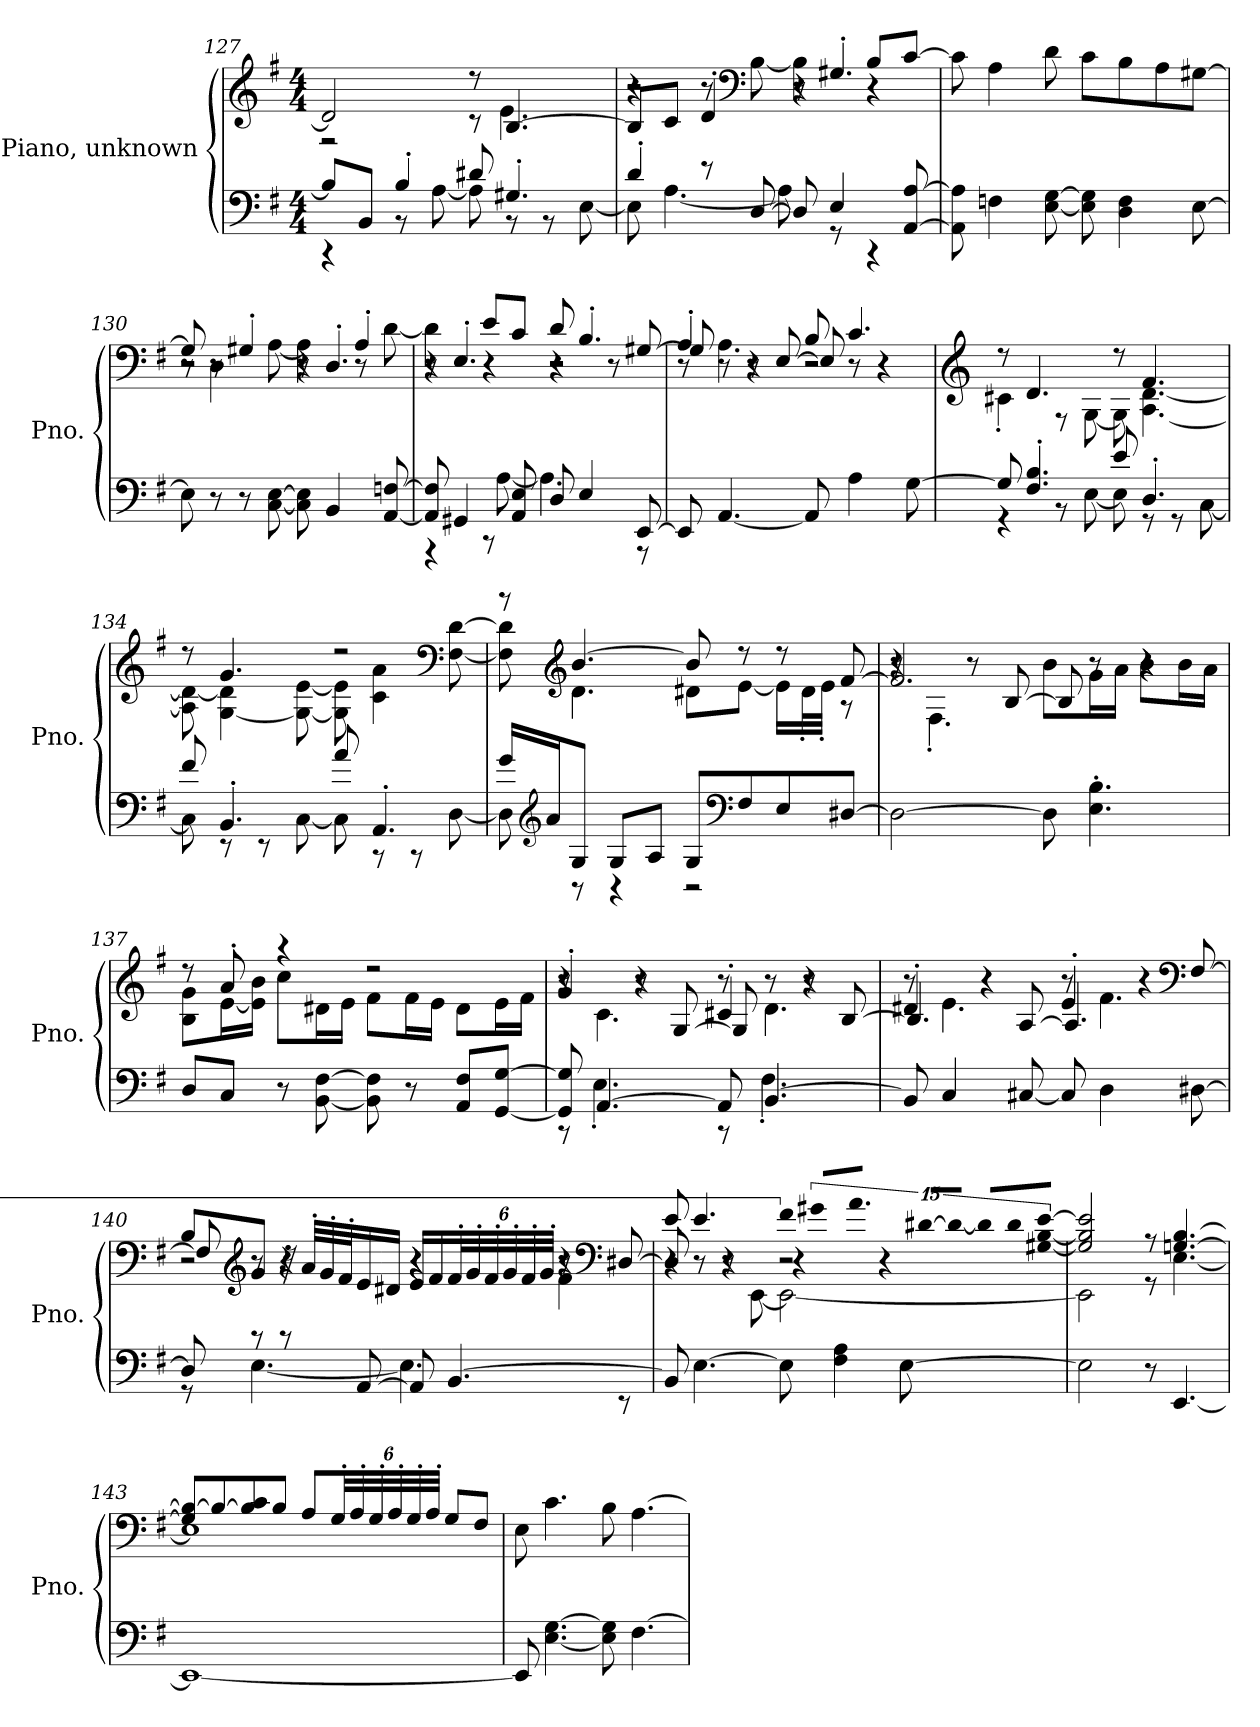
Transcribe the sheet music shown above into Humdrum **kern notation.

**kern	**kern
*part1	*part1
*staff2	*staff1
*I"Piano, unknown	*
*I'Pno.	*
!!LO:LB:g=z
*clefF4	*clefG2
*k[f#]	*k[f#]
*M4/4	*M4/4
=127	=127
*^	*^
8B/L]	4r	2d#/]	2r
8BB/J	.	.	.
4B'/	8r	.	.
.	[8A\	.	.
8d#X/	8A\]	8r	8r
4.G#X'/	8r	[4.B/	4.e\
.	8r	.	.
.	[8E\	.	.
=128	=128	=128	=128
*	*	*	*^
4d'/	8E\]	8B/L]	4r	2r
.	[4.A\	8c/J	.	.
8r	.	4d'/	8r	.
*	*	*clefF4	*	*
[8D/	.	.	[8B\	.
8D/]	8A\]	4r	4B\]	8r
4E/	8r	.	.	4.G#X'/
.	4r	8B/L	4r	.
[8AA/ [8A/	.	[8c/J	.	.
*v	*v	*	*	*
*	*v	*v	*v
=129	=129
8AA\] 8A\]	8c\]
4Fn\	4A\
[8E\ [8G\	8d\
8E\] 8G\]	8c\L
4D\ 4F\	8B\
.	8A\
[8E\	[8G#X\J
!!LO:LB:g=z
=130	=130
*	*^
*	*	*^
8E\]	8G#/]	8r	2r
8r	8r	4D\	.
8r	4G#X'/	.	.
[8C\ [8E\	.	[8A\	.
8C\] 8E\]	4r	4A\]	8r
4BB/	.	.	4.D'/
.	4A'/	8r	.
[8AA/ [8Fn/	.	[8d\	.
=131	=131	=131	=131
*^	*	*	*
8AA/] 8F/]	4r	4r	4d\]	8r
4GG#X/	.	.	.	4.E'/
.	8r	8e/L	4r	.
8AA/ 8E/	[8A\	8c/J	.	.
8D/	4.A\]	8d/	2r	4r
4E/	.	4.B'/	.	.
.	.	.	.	8r
[8EE/	8r	.	.	[8G#X/
*v	*v	*	*	*
=132	=132	=132	=132
8EE/]	4A'/	8r	8G#/]
[4.AA/	.	4.A\	8r
.	4r	.	8r
.	.	.	[8E/
8AA/]	8B/	2r	8E/]
4A\	4.c/	.	8r
.	.	.	4r
[8G\	.	.	.
*	*v	*v	*v
!!LO:LB:g=z
=133	=133
*	*clefG2
*^	*^
8G/]	4r	8r	4c#X'\
4.F#/' 4.B/'	.	4.d/	.
.	8r	.	8r
.	[8E\	.	[8G\
8e/	8E\]	8r	8G\]
4.D'/	8r	4.f#/	[4.A\ [4.d\
.	8r	.	.
.	[8C\	.	.
=134	=134	=134	=134
8f#/	8C\]	8r	8A\] 8d\_
4.BB'/	8r	4.g/	[4G\ 4d\]
.	8r	.	.
.	[8C\	.	8G\_ [8e\
8a/	8C\]	2r	8G\] 8e\]
4.AA'/	8r	.	4c\ 4a\
.	8r	.	.
*	*	*clefF4	*
.	[8D\	.	[8F#\ [8d\
=135	=135	=135	=135
16g/LL	8D\]	8r	8F#\] 8d\]
*clefG2	*	*	*
16a/J	.	.	.
*	*	*clefG2	*
8G/J	8r	[4.b/	4.d\
8G/L	4r	.	.
8A/J	.	.	.
8G/L	2r	8b/]	8d#X\L
*clefF4	*	*	*
8F#/	.	8r	[8e\J
8E/	.	8r	16e\LL]
.	.	.	32d#'\L
.	.	.	32e'\JJJ
[8D#X/J	.	[8f#/	8r
*v	*v	*	*
!!LO:LB:g=z
=136	=136	=136
*	*	*^
2D#\_	2.f#/]	8r	4r
.	.	4.F#'\	.
.	.	.	8r
.	.	.	[8B/
8D#\]	.	8b\L	8B/]
4.E\' 4.B\'	.	16g\L	8r
.	.	16a\JJ	.
.	4r	8b\L	4r
.	.	16b\L	.
.	.	16a\JJ	.
*	*	*v	*v
=137	=137	=137
8D/L	8r	8B\ 8g\L
8C/J	8a'/	[16e\L
.	.	16e\] 16b\JJ
8r	4r	8cc\L
[8BB\ [8F#\	.	16d#X\L
.	.	16e\JJ
8BB\] 8F#\]	2r	8f#\L
8r	.	16f#\L
.	.	16e\JJ
8AA/ 8F#/L	.	8d#\L
[8GG/ [8G/J	.	16e\L
.	.	16f#\JJ
=138	=138	=138
*^	*	*^
8GG/] 8G/]	8r	4g'/	8r	4r
[4.AA/	4.E'\	.	4.c\	.
.	.	4r	.	8r
.	.	.	.	[8G/
8AA/]	8r	4c#X'/	8r	8G/]
[4.BB/	4.F#'\	.	4.d\	8r
.	.	4r	.	8r
.	.	.	.	[8B/
*v	*v	*	*	*
!!LO:PB:g=z	!!	!!
=139	=139	=139	=139
8BB/]	4d#X'/	8r	4.B/]
4C/	.	4.e\	.
.	4r	.	.
[8C#X/	.	.	[8A/
8C#/]	4e'/	8r	4.A/]
4D\	.	4.f#\	.
.	4r	.	.
*	*clefF4	*	*
[8D#X\	.	.	[8F#/
=140	=140	=140	=140
*^	*	*	*
8D#/]	8r	8B/L	2r	8F#/]
*	*	*clefG2	*	*
8r	[4.E\	8g/J	.	8r
8r	.	32r	.	4r
.	.	32a'/LLL	.	.
.	.	32g'/	.	.
.	.	32f#'/J	.	.
[8AA/	.	16e/	.	.
.	.	16d#X/JJ	.	.
8AA/]	4.E\]	16e/LL	4r	4r
.	.	16f#/	.	.
*	*	*Xbrackettup	*	*
[4.BB/	.	48f#'/L	.	.
.	.	48g'/	.	.
.	.	48f#'/	.	.
.	.	48g'/	.	.
.	.	48f#'/	.	.
.	.	48g'/JJJ	.	.
.	.	4r	4f#\	8r
*	*	*clefF4	*	*
.	8r	.	.	[8D#X/
*v	*v	*	*	*
!!LO:LB:g=z	!!	!!
=141	=141	=141	=141
8BB/]	8e/	4r	8D#/]
[4.E\	4.e/	.	8r
.	.	8r	4r
.	.	[8EE\	.
*	*brackettup	*	*
!	!LO:N:vis=64	!	!
8E\]	960%17f#/	2EE\_	2r
!	!LO:N:vis=64	!	!
.	960%17r	.	.
.	1920ryy	.	.
!	!LO:N:vis=64	!	!
.	960%17g#X/KLLL	.	.
!	!LO:N:vis=32.	!	!
.	1920%103a/JJJ	.	.
!	!LO:N:vis=128	!	!
.	1920%17r	.	.
!	!LO:N:vis=256	!	!
.	[1920%17d#X/KKKKL	.	.
4F#\ 4A\	8d#/J_	.	.
.	16d#/LL]	.	.
.	16d#/J	.	.
[8E\	[8G#X/ [8B/ [8e/J	.	.
*	*	*v	*v
=142	=142	=142
2E\]	2G#/] 2B/] 2e/]	2EE\]
8r	8r	8r
[4.EE/	[4.Gn/ [4.B/	[4.E\
=143	=143	=143
1EE_	8G/] 8B/_L	1E]
.	8B/_	.
.	8B/] 8c/	.
.	8B/J	.
.	8A/L	.
*	*Xbrackettup	*
.	48G'/LL	.
.	48A'/	.
.	48G'/	.
.	48A'/	.
.	48G'/	.
.	48A'/JJJ	.
.	8G/L	.
.	8F#/J	.
*	*v	*v
!!LO:LB:g=z
=144	=144
8EE/]	8E\
[4.E\ [4.G\	4.c\
8E\] 8G\]	8B\
[4.F#\	[4.A\
=	=
*-	*-
